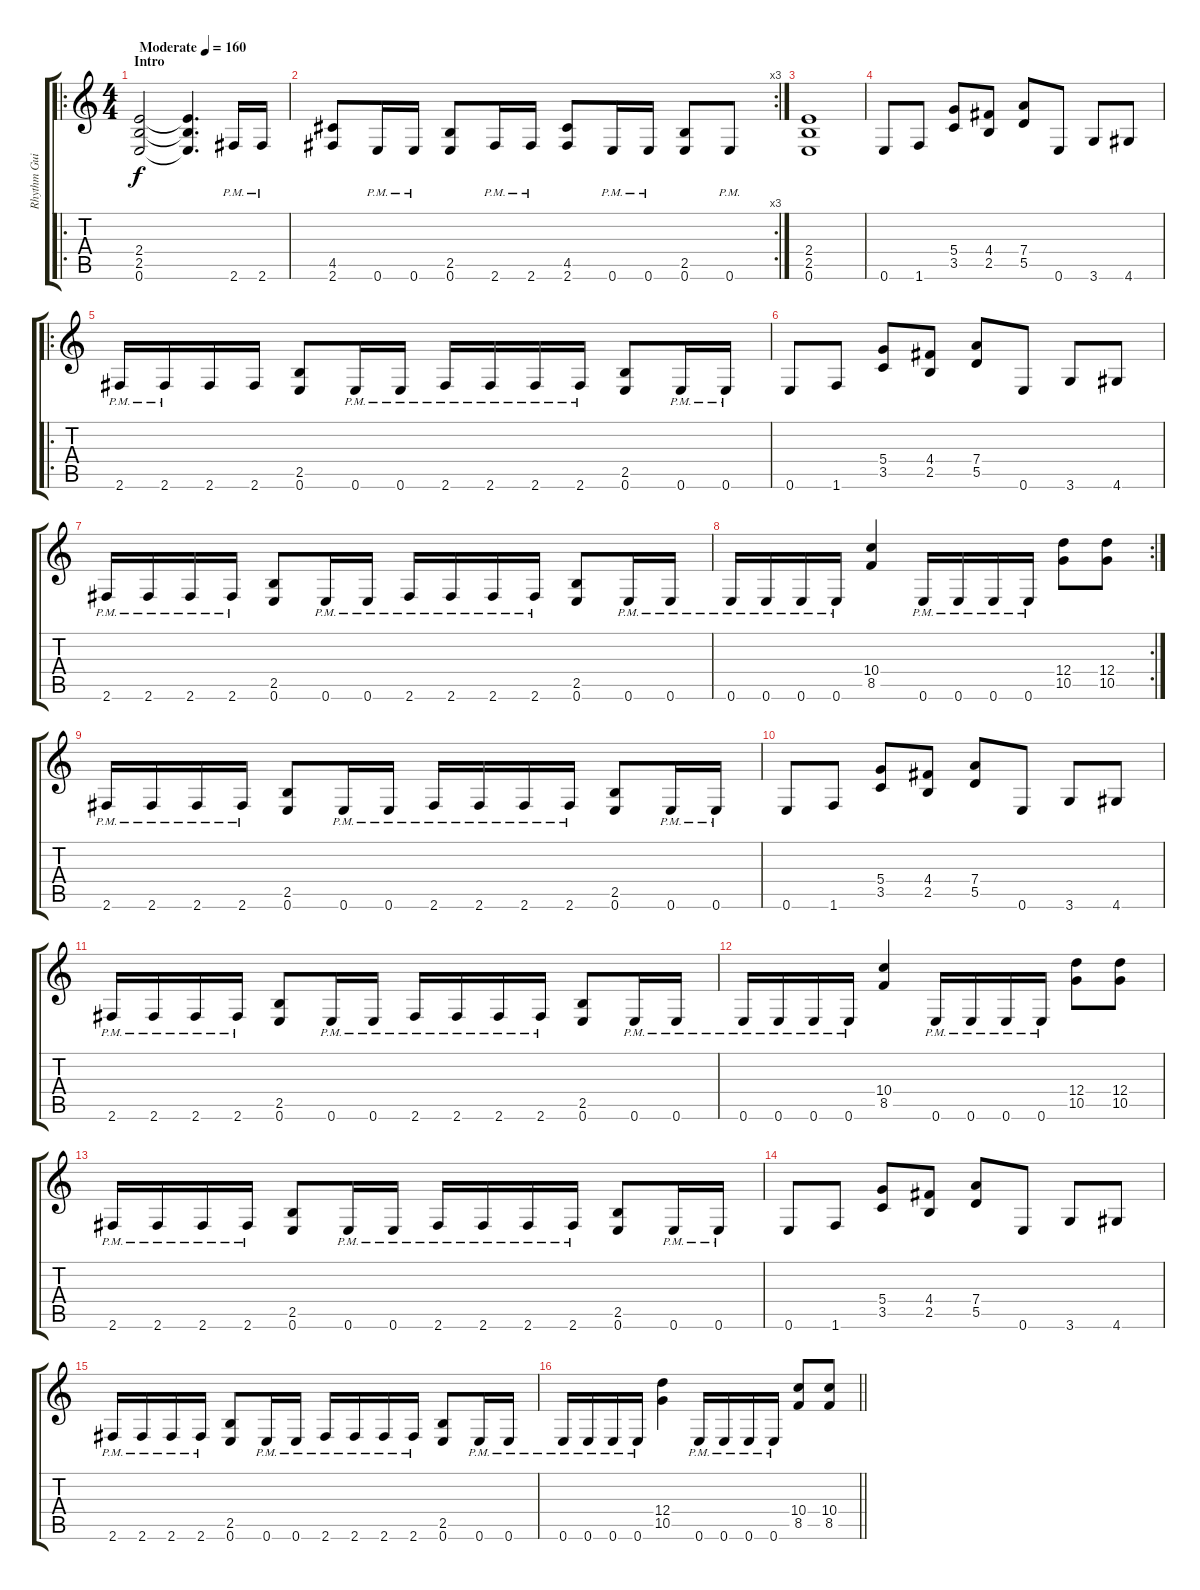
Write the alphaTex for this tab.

\track ("Rhythm Guitar" "Rhythm Gui") {instrument distortionguitar}
\staff {score tabs}
\tuning (E4 B3 G3 D3 A2 E2) {hide}
\ro
\ts (4 4)
\section ("" "Intro")
\tempo (160 "Moderate")
\clef g2
\ks c
(2.4 2.5 0.6).2{dy f instrument distortionguitar} (2.4{t} 2.5{t} 0.6{t}).4{d} 2.6{pm}.16 2.6{pm}.16 |
\rc 3
(4.5 2.6).8 0.6{pm}.16 0.6{pm}.16 (2.5 0.6).8 2.6{pm}.16 2.6{pm}.16 (4.5 2.6).8 0.6{pm}.16 0.6{pm}.16 (2.5 0.6).8 0.6{pm}.8 |
(2.4 2.5 0.6).1 |
0.6.8 1.6.8 (5.4 3.5).8 (4.4 2.5).8 (7.4 5.5).8 0.6.8 3.6.8 4.6.8 |
\ro
2.6{pm}.16 2.6{pm}.16 2.6.16 2.6.16 (2.5 0.6).8 0.6{pm}.16 0.6{pm}.16 2.6{pm}.16 2.6{pm}.16 2.6{pm}.16 2.6{pm}.16 (2.5 0.6).8 0.6{pm}.16 0.6{pm}.16 |
0.6.8 1.6.8 (5.4 3.5).8 (4.4 2.5).8 (7.4 5.5).8 0.6.8 3.6.8 4.6.8 |
2.6{pm}.16 2.6{pm}.16 2.6{pm}.16 2.6{pm}.16 (2.5 0.6).8 0.6{pm}.16 0.6{pm}.16 2.6{pm}.16 2.6{pm}.16 2.6{pm}.16 2.6{pm}.16 (2.5 0.6).8 0.6{pm}.16 0.6{pm}.16 |
\rc 2
0.6{pm}.16 0.6{pm}.16 0.6{pm}.16 0.6{pm}.16 (10.4 8.5).4 0.6{pm}.16 0.6{pm}.16 0.6{pm}.16 0.6{pm}.16 (12.4 10.5).8 (12.4 10.5).8 |
2.6{pm}.16 2.6{pm}.16 2.6{pm}.16 2.6{pm}.16 (2.5 0.6).8 0.6{pm}.16 0.6{pm}.16 2.6{pm}.16 2.6{pm}.16 2.6{pm}.16 2.6{pm}.16 (2.5 0.6).8 0.6{pm}.16 0.6{pm}.16 |
0.6.8 1.6.8 (5.4 3.5).8 (4.4 2.5).8 (7.4 5.5).8 0.6.8 3.6.8 4.6.8 |
2.6{pm}.16 2.6{pm}.16 2.6{pm}.16 2.6{pm}.16 (2.5 0.6).8 0.6{pm}.16 0.6{pm}.16 2.6{pm}.16 2.6{pm}.16 2.6{pm}.16 2.6{pm}.16 (2.5 0.6).8 0.6{pm}.16 0.6{pm}.16 |
0.6{pm}.16 0.6{pm}.16 0.6{pm}.16 0.6{pm}.16 (10.4 8.5).4 0.6{pm}.16 0.6{pm}.16 0.6{pm}.16 0.6{pm}.16 (12.4 10.5).8 (12.4 10.5).8 |
2.6{pm}.16 2.6{pm}.16 2.6{pm}.16 2.6{pm}.16 (2.5 0.6).8 0.6{pm}.16 0.6{pm}.16 2.6{pm}.16 2.6{pm}.16 2.6{pm}.16 2.6{pm}.16 (2.5 0.6).8 0.6{pm}.16 0.6{pm}.16 |
0.6.8 1.6.8 (5.4 3.5).8 (4.4 2.5).8 (7.4 5.5).8 0.6.8 3.6.8 4.6.8 |
2.6{pm}.16 2.6{pm}.16 2.6{pm}.16 2.6{pm}.16 (2.5 0.6).8 0.6{pm}.16 0.6{pm}.16 2.6{pm}.16 2.6{pm}.16 2.6{pm}.16 2.6{pm}.16 (2.5 0.6).8 0.6{pm}.16 0.6{pm}.16 |
\barLineRight lightlight
0.6{pm}.16 0.6{pm}.16 0.6{pm}.16 0.6{pm}.16 (12.4 10.5).4 0.6{pm}.16 0.6{pm}.16 0.6{pm}.16 0.6{pm}.16 (10.4 8.5).8 (10.4 8.5).8
